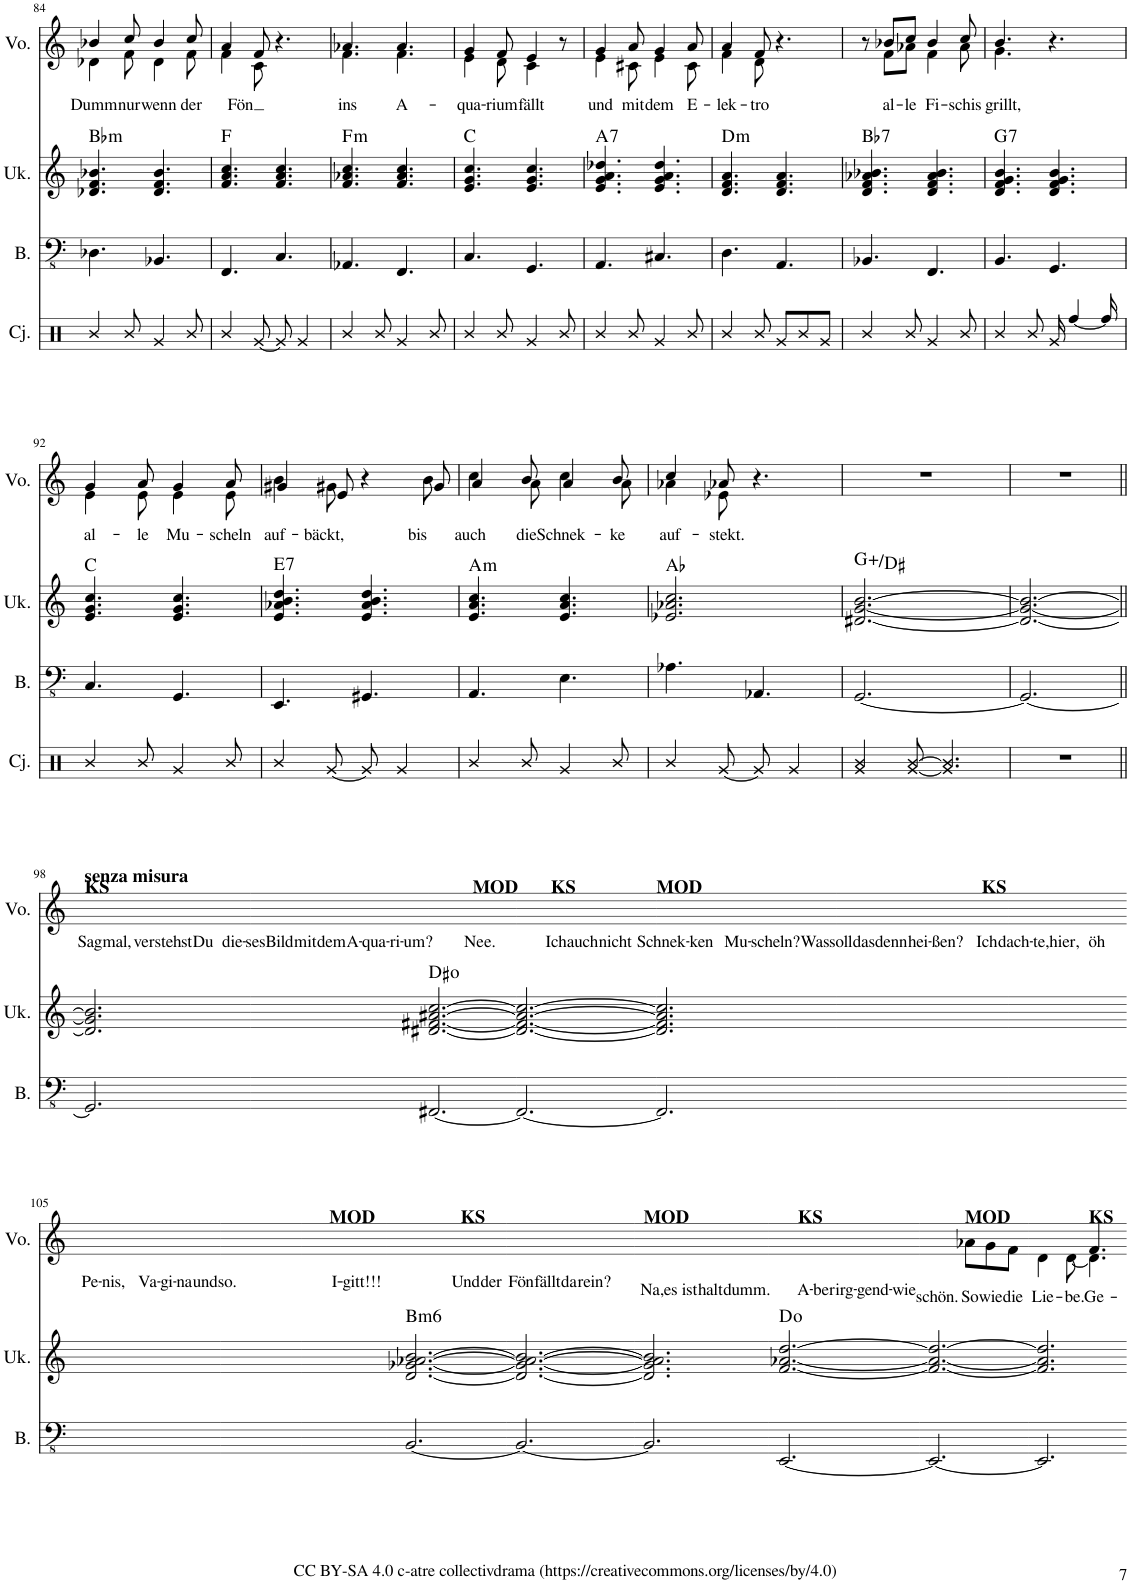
**kern	**kern	**harte	**kern	**text
*part3	*part2	*part2	*part1	*part1
*staff3	*staff2	*	*staff1	*staff1
*I"(Kontra-)Bass (Klavier, links)	*I"Ukulele (Klavier, rechts)	*	*I"Gesang	*
*I'B.	*I'Uk.	*	*I'G.	*
!!LO:PB:g=z
*clefFv4	*clefG2	*	*clefG2	*
*k[]	*k[]	*	*k[]	*
*M6/8	*M6/8	*	*M6/8	*
=84	=84	=84	=84	=84
!	!	!LO:H:kt=m	!	!LO:LY:b
*	*	*	*^	*
4.DD-X\	4.d-X/ 4.f/ 4.b-X/	Bb:min	4b-X/	4d-X\	Dumm
!	!	!	!	!	!LO:LY:b
.	.	.	8cc/	8f\	nur
!	!	!	!	!	!LO:LY:b
4.BBB-X/	4.d-/ 4.f/ 4.b-/	.	4b-/	4d-\	wenn
!	!	!	!	!	!LO:LY:b
.	.	.	8cc/	8f\	der
=85	=85	=85	=85	=85	=85
!	!	!	!	!	!LO:LY:b
4.FFF/	4.f/ 4.a/ 4.cc/	F:maj	4a/	4f\	-Fön
.	.	.	8f/	8c\	.
4.CC/	4.f/ 4.a/ 4.cc/	.	4.r	4.ryy	.
=86	=86	=86	=86	=86	=86
!	!	!LO:H:kt=m	!	!	!LO:LY:b
4.AAA-X/	4.f/ 4.a-X/ 4.cc/	F:min	4.a-X/	4.f\	ins
!	!	!	!	!	!LO:LY:b
4.FFF/	4.f/ 4.a-/ 4.cc/	.	4.a-/	4.f\	A-
=87	=87	=87	=87	=87	=87
!	!	!	!	!	!LO:LY:b
4.CC/	4.e/ 4.g/ 4.cc/	C:maj	4g/	4e\	-qua-
!	!	!	!	!	!LO:LY:b
.	.	.	8f/	8d\	-rium
!	!	!	!	!	!LO:LY:b
4.GGG/	4.e/ 4.g/ 4.cc/	.	4e/	4c\	fällt
.	.	.	8r	8ryy	.
=88	=88	=88	=88	=88	=88
!	!	!LO:H:kt=7	!	!	!LO:LY:b
4.AAA/	4.e/ 4.g/ 4.a/ 4.dd-X/	A:7	4g/	4e\	und
!	!	!	!	!	!LO:LY:b
.	.	.	8a/	8c#X\	mit
!	!	!	!	!	!LO:LY:b
4.CC#X/	4.e/ 4.g/ 4.a/ 4.dd-/	.	4g/	4e\	dem
!	!	!	!	!	!LO:LY:b
.	.	.	8a/	8c#\	E-
=89	=89	=89	=89	=89	=89
!	!	!LO:H:kt=m	!	!	!LO:LY:b
4.DD\	4.d/ 4.f/ 4.a/	D:min	4a/	4f\	-lek-
!	!	!	!	!	!LO:LY:b
.	.	.	8f/	8d\	-tro
4.AAA/	4.d/ 4.f/ 4.a/	.	4.r	4.ryy	.
=90	=90	=90	=90	=90	=90
!	!	!LO:H:kt=7	!	!	!
4.BBB-X/	4.d/ 4.f/ 4.a-X/ 4.b-X/	Bb:7	8r	8ryy	.
!	!	!	!	!	!LO:LY:b
.	.	.	8b-X/L	8f\L	al-
!	!	!	!	!	!LO:LY:b
.	.	.	8cc/J	8a-X\J	-le
!	!	!	!	!	!LO:LY:b
4.FFF/	4.d/ 4.f/ 4.a-/ 4.b-/	.	4b-/	4f\	Fi-
!	!	!	!	!	!LO:LY:b
.	.	.	8cc/	8a-\	-schis
=91	=91	=91	=91	=91	=91
!	!	!LO:H:kt=7	!	!	!LO:LY:b
4.BBB/	4.d/ 4.f/ 4.g/ 4.b/	G:7	4.b/	4.g\	grillt,
4.GGG/	4.d/ 4.f/ 4.g/ 4.b/	.	4.r	4.ryy	.
!!LO:LB:g=z	!!
=92	=92	=92	=92	=92	=92
!	!	!	!	!	!LO:LY:b
4.CC/	4.e/ 4.g/ 4.cc/	C:maj	4g/	4e\	al-
!	!	!	!	!	!LO:LY:b
.	.	.	8a/	8e\	-le
!	!	!	!	!	!LO:LY:b
4.GGG/	4.e/ 4.g/ 4.cc/	.	4g/	4e\	Mu-
!	!	!	!	!	!LO:LY:b
.	.	.	8a/	8e\	-scheln
=93	=93	=93	=93	=93	=93
!	!	!LO:H:kt=7	!	!	!LO:LY:b
4.EEE/	4.e/ 4.a-X/ 4.b/ 4.dd/	E:7	4g#X/	4b\	auf-
!	!	!	!	!	!LO:LY:b
.	.	.	8e/	8g#X\	-bäckt,
4.GGG#X/	4.e/ 4.a-/ 4.b/ 4.dd/	.	4r	4ryy	.
!	!	!	!	!	!LO:LY:b
.	.	.	8g#/	8b\	bis
=94	=94	=94	=94	=94	=94
!	!	!LO:H:kt=m	!	!	!LO:LY:b
4.AAA/	4.e/ 4.a/ 4.cc/	A:min	4a/	4cc\	auch
!	!	!	!	!	!LO:LY:b
.	.	.	8b/	8a\	die
!	!	!	!	!	!LO:LY:b
4.EE\	4.e/ 4.a/ 4.cc/	.	4a/	4cc\	Schnek-
!	!	!	!	!	!LO:LY:b
.	.	.	8b/	8a\	-ke
=95	=95	=95	=95	=95	=95
!	!	!	!	!	!LO:LY:b
4.AA-X\	2.e-X/ 2.a-X/ 2.cc/	Ab:maj	4cc/	4a-X\	auf-
!	!	!	!	!	!LO:LY:b
.	.	.	8a-X/	8e-X\	-stekt.
4.AAA-X/	.	.	4.r	4.ryy	.
*	*	*	*v	*v	*
=96	=96	=96	=96	=96
[2.GGG/	[2.d#X/ [2.g/ [2.b/	G:aug/#5	2.r	.
=97	=97	=97	=97	=97
2.GGG/_	2.d#/_ 2.g/_ 2.b/_	.	2.r	.
!!LO:LB:g=z
=98||	=98||	=98||	=98||	=98||
!	!	!	!LO:TX:a:B:t=senza misura	!
!	!	!	!LO:TX:a:B:t=KS	!
!	!	!	!	!LO:LY:b
2.GGG/]	2.d#/] 2.g/] 2.b/]	.	32%3b	Sag
!	!	!	!	!LO:LY:b
.	.	.	16%3b	mal,
!	!	!	!	!LO:LY:b
.	.	.	32%3b	-ver
!	!	!	!	!LO:LY:b
.	.	.	32%3b	stehst
!	!	!	!	!LO:LY:b
.	.	.	16%3b	Du
!	!	!	!	!LO:LY:b
.	.	.	32%3b	die-
=99-	=99-	=99-	=99-	=99-
!	!	!	!	!LO:LY:b
2.ryy	2.ryy	.	32%3bL	-ses
!	!	!	!	!LO:LY:b
.	.	.	32%3b	Bild
!	!	!	!	!LO:LY:b
.	.	.	32%3b	mit
!	!	!	!	!LO:LY:b
.	.	.	32%3bJ	dem
!	!	!	!	!LO:LY:b
.	.	.	32%3bL	A-
!	!	!	!	!LO:LY:b
.	.	.	32%3b	-qua-
!	!	!	!	!LO:LY:b
.	.	.	32%3b	-ri-
!	!	!	!	!LO:LY:b
.	.	.	32%3bJ	-um?
=100-	=100-	=100-	=100-	=100-
[2.FFF#X/	[2.d#X/ [2.f#X/ [2.a#X/ [2.cc/	D#:dim	4.ryy	.
!	!	!	!LO:TX:a:B:t=MOD	!
!	!	!	!	!LO:LY:b
.	.	.	4.b	Nee.
=101-	=101-	=101-	=101-	=101-
2.FFF#/_	2.d#/_ 2.f#/_ 2.a#/_ 2.cc/_	.	4ryy	.
!	!	!	!LO:TX:a:B:t=KS	!
!	!	!	!	!LO:LY:b
.	.	.	8b	Ich
!	!	!	!	!LO:LY:b
.	.	.	8bL	auch
!	!	!	!	!LO:LY:b
.	.	.	8bJ	nicht
.	.	.	8ryy	.
=102-	=102-	=102-	=102-	=102-
!	!	!	!LO:TX:a:B:t=MOD	!
!	!	!	!	!LO:LY:b
2.FFF#/]	2.d#/] 2.f#/] 2.a#/] 2.cc/]	.	8b	Schnek-
!	!	!	!	!LO:LY:b
.	.	.	4b	-ken
!	!	!	!	!LO:LY:b
.	.	.	8bL	Mu-
!	!	!	!	!LO:LY:b
.	.	.	8b	-scheln?
!	!	!	!	!LO:LY:b
.	.	.	8bJ	Was
=103-	=103-	=103-	=103-	=103-
*	*	*	*Xbrackettup	*
!	!	!	!	!LO:LY:b
2.ryy	2.ryy	.	10bL	soll
!	!	!	!	!LO:LY:b
.	.	.	10b	das
!	!	!	!	!LO:LY:b
.	.	.	10b	denn
!	!	!	!	!LO:LY:b
.	.	.	10b	hei-
!	!	!	!	!LO:LY:b
.	.	.	10bJ	-ßen?
.	.	.	8ryy	.
!	!	!	!LO:TX:a:B:t=KS	!
!	!	!	!	!LO:LY:b
.	.	.	8b	Ich
=104-	=104-	=104-	=104-	=104-
!	!	!	!	!LO:LY:b
2.ryy	2.ryy	.	8bL	dach-
!	!	!	!	!LO:LY:b
.	.	.	8bJ	-te,
!	!	!	!	!LO:LY:b
.	.	.	4b	hier,
!	!	!	!	!LO:LY:b
.	.	.	4b	öh
!!LO:LB:g=z
=105-	=105-	=105-	=105-	=105-
!	!	!	!	!LO:LY:b
2.ryy	2.ryy	.	8b	Pe-
!	!	!	!	!LO:LY:b
.	.	.	4.b	-nis,
!	!	!	!	!LO:LY:b
.	.	.	16bLL	Va-
!	!	!	!	!LO:LY:b
.	.	.	16b	-gi-
!	!	!	!	!LO:LY:b
.	.	.	16b	-na
!	!	!	!	!LO:LY:b
.	.	.	16bJJ	und
=106-	=106-	=106-	=106-	=106-
!	!	!	!	!LO:LY:b
2.ryy	2.ryy	.	8b	so.
.	.	.	8ryy	.
.	.	.	2ryy	.
=107-	=107-	=107-	=107-	=107-
2.ryy	2.ryy	.	4ryy	.
!	!	!	!LO:TX:a:B:t=MOD	!
!	!	!	!	!LO:LY:b
.	.	.	8b	I-
!	!	!	!	!LO:LY:b
.	.	.	4.b	-gitt!!!
=108	=108	=108	=108	=108
!	!	!LO:H:kt=m6	!	!
[2.BBB/	[2.d/ [2.g-X/ [2.a-X/ [2.b/	B:min6	4.ryy	.
.	.	.	8ryy	.
!	!	!	!LO:TX:a:B:t=KS	!
!	!	!	!	!LO:LY:b
.	.	.	8bL	Und
!	!	!	!	!LO:LY:b
.	.	.	8bJ	der
=109	=109	=109	=109	=109
!	!	!	!	!LO:LY:b
2.BBB/_	2.d/_ 2.g-/_ 2.a-/_ 2.b/_	.	8bL	Fön
!	!	!	!	!LO:LY:b
.	.	.	8b	fällt
!	!	!	!	!LO:LY:b
.	.	.	8bJ	da
!	!	!	!	!LO:LY:b
.	.	.	4b	rein?
.	.	.	8ryy	.
=110	=110	=110	=110	=110
!	!	!	!LO:TX:a:B:t=MOD	!
!	!	!	!	!LO:LY:b
2.BBB/]	2.d/] 2.g-/] 2.a-/] 2.b/]	.	8bL	Na,
!	!	!	!	!LO:LY:b
.	.	.	8b	es
!	!	!	!	!LO:LY:b
.	.	.	8bJ	ist
!	!	!	!	!LO:LY:b
.	.	.	8b	halt
!	!	!	!	!LO:LY:b
.	.	.	4b	dumm.
=111	=111	=111	=111	=111
[2.EEE/	[2.f/ [2.a-X/ [2.dd/	D:dim	8ryy	.
!	!	!	!LO:TX:a:B:t=KS	!
!	!	!	!	!LO:LY:b
.	.	.	8bL	A-
!	!	!	!	!LO:LY:b
.	.	.	8bJ	-ber
!	!	!	!	!LO:LY:b
.	.	.	8bL	irg-
!	!	!	!	!LO:LY:b
.	.	.	8b	-gend-
!	!	!	!	!LO:LY:b
.	.	.	8bJ	-wie
=112	=112	=112	=112	=112
!	!	!	!	!LO:LY:b
*	*	*	*^	*
2.EEE/_	2.f/_ 2.a-/_ 2.dd/_	.	4.b	4.ryy	schön.
!	!	!	!LO:TX:a:B:t=MOD	!	!
!	!	!	!	!	!LO:LY:b
.	.	.	8ryy	8a-X\L	So
!	!	!	!	!	!LO:LY:b
.	.	.	8ryy	8g\	wie
!	!	!	!	!	!LO:LY:b
.	.	.	8ryy	8f\J	die
=113	=113	=113	=113	=113	=113
!	!	!	!	!	!LO:LY:b
2.EEE/]	2.f/] 2.a-/] 2.dd/]	.	4.ryy	4d\	Lie-
!	!	!	!	!	!LO:LY:b
.	.	.	.	[8d\	-be.
!	!	!	!LO:TX:a:B:t=KS	!	!
!	!	!	!	!	!LO:LY:b
.	.	.	4.f/	4.d\]	Ge-
*	*	*	*v	*v	*
=	=	=	=	=
*-	*-	*-	*-	*-
